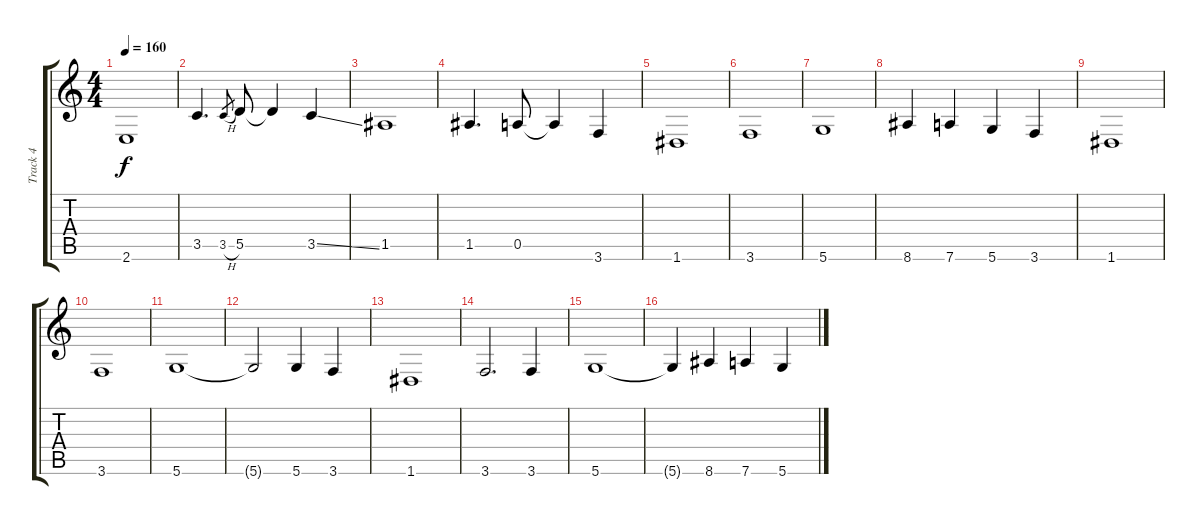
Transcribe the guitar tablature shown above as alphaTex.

\track ("Track 4" "Track 4") {instrument electricguitarclean}
\staff {score tabs}
\tuning (E4 B3 G3 D3 A2 D2) {hide}
\ts (4 4)
\tempo 160
\clef g2
\ks c
2.6.1{dy f} |
3.5.4{d} 3.5{h}.8{gr} 5.5.8 5.5{t}.4 3.5{ss}.4 |
1.5.1 |
1.5.4{d} 0.5.8 0.5{t}.4 3.6.4 |
1.6.1 |
3.6.1 |
5.6.1 |
8.6.4 7.6.4 5.6.4 3.6.4 |
1.6.1 |
3.6.1 |
5.6.1 |
5.6{t}.2 5.6.4 3.6.4 |
1.6.1 |
3.6.2{d} 3.6.4 |
5.6.1 |
5.6{t}.4 8.6.4 7.6.4 5.6{ss}.4
